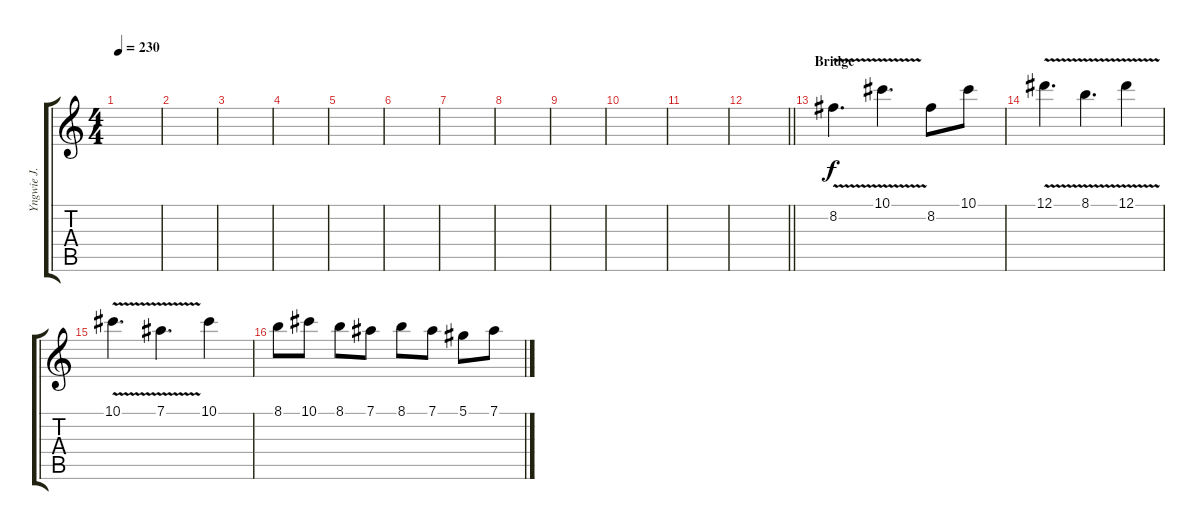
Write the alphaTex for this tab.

\track ("Yngwie J. Malmsteen" "Yngwie J. ") {instrument overdrivenguitar}
\staff {score tabs}
\tuning (Eb4 Bb3 Gb3 Db3 Ab2 Eb2) {hide}
\ts (4 4)
\tempo 230
\clef g2
\ks c
|
|
|
|
|
|
|
|
|
|
|
\barLineRight lightlight
|
\section ("" "Bridge")
8.2{v}.4{d} 10.1{v}.4{d} 8.2.8 10.1.8 |
12.1{v}.4{d} 8.1{v}.4{d} 12.1{v}.4 |
10.1{v}.4{d} 7.1{v}.4{d} 10.1.4 |
8.1.8 10.1.8 8.1.8 7.1.8 8.1.8 7.1.8 5.1.8 7.1.8
